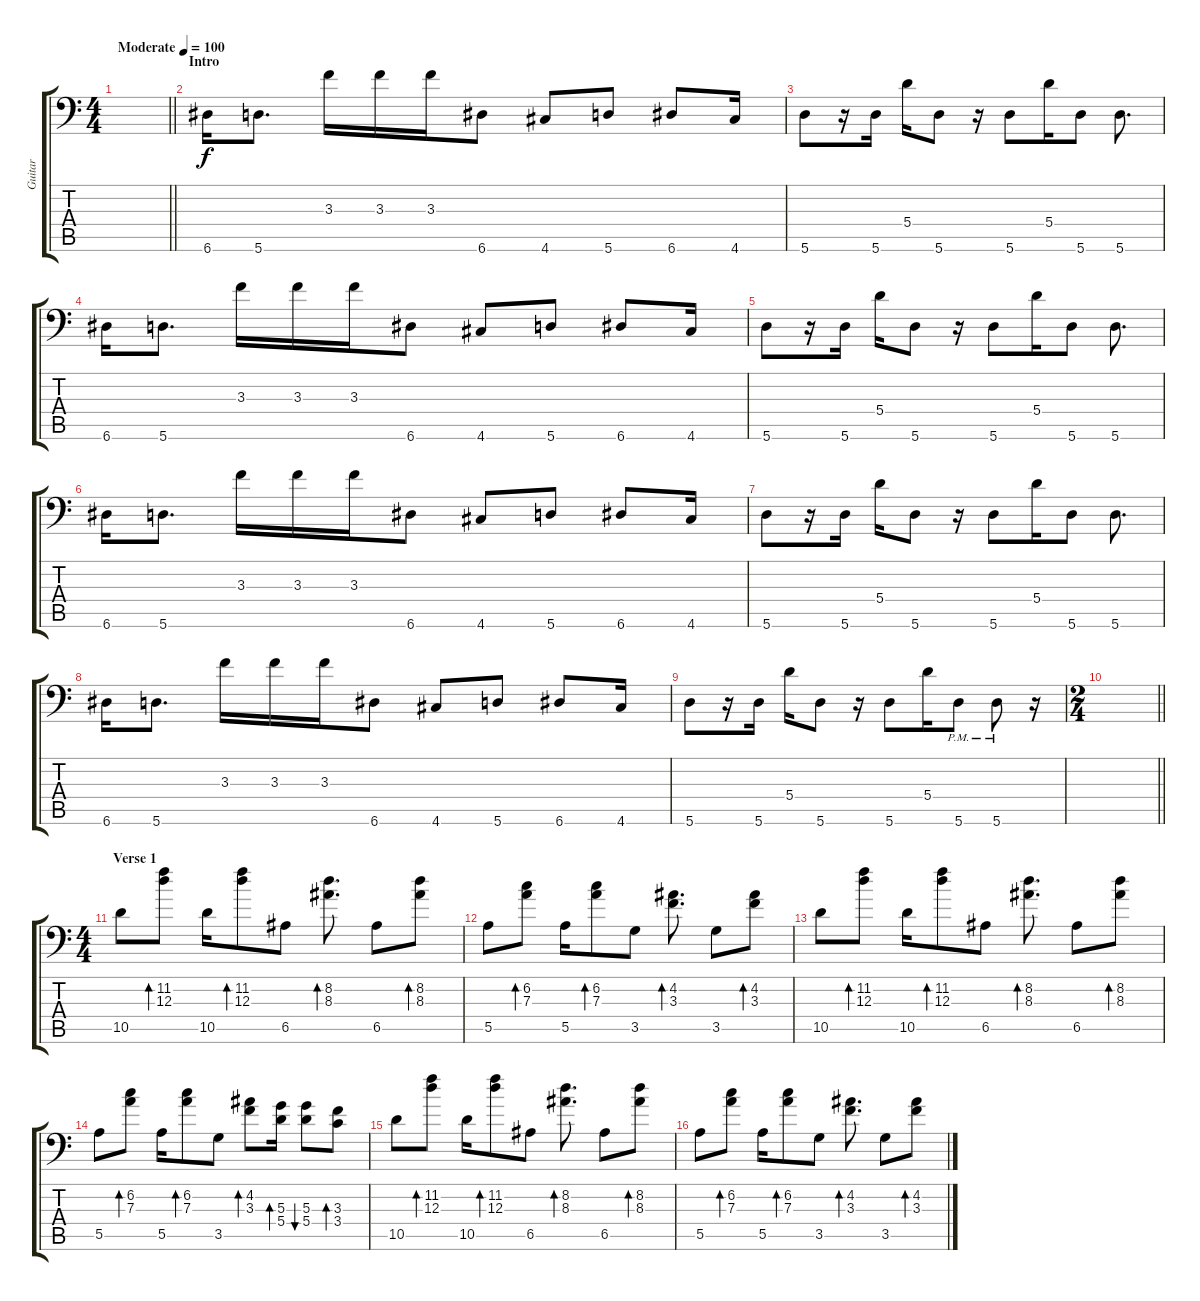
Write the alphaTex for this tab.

\track ("Guitar" "Guitar") {instrument distortionguitar}
\staff {score tabs}
\tuning (B3 Gb3 D3 A2 E2 A1) {hide}
\ts (4 4)
\tempo (100 "Moderate")
\clef f4
\barLineRight lightlight
\ks c
|
\section ("" "Intro")
6.6.16 5.6.8{d} 3.3.16 3.3.16 3.3.16 6.6.8 4.6.8 5.6.8 6.6.8 4.6.16 |
5.6.8 r.16 5.6.16 5.4.16 5.6.8 r.16 5.6.8 5.4.16 5.6.8 5.6.8{d} |
6.6.16 5.6.8{d} 3.3.16 3.3.16 3.3.16 6.6.8 4.6.8 5.6.8 6.6.8 4.6.16 |
5.6.8 r.16 5.6.16 5.4.16 5.6.8 r.16 5.6.8 5.4.16 5.6.8 5.6.8{d} |
6.6.16 5.6.8{d} 3.3.16 3.3.16 3.3.16 6.6.8 4.6.8 5.6.8 6.6.8 4.6.16 |
5.6.8 r.16 5.6.16 5.4.16 5.6.8 r.16 5.6.8 5.4.16 5.6.8 5.6.8{d} |
6.6.16 5.6.8{d} 3.3.16 3.3.16 3.3.16 6.6.8 4.6.8 5.6.8 6.6.8 4.6.16 |
5.6.8 r.16 5.6.16 5.4.16 5.6.8 r.16 5.6.8 5.4.16 5.6{pm}.8 5.6{pm}.8 r.16 |
\ts (2 4)
\barLineRight lightlight
|
\ts (4 4)
\section ("" "Verse 1")
10.5.8 (11.2 12.3).8{bd 60} 10.5.16 (11.2 12.3).8{bd 60} 6.5.8 (8.2 8.3).8{d bd 60} 6.5.8 (8.2 8.3).8{bd 60} |
5.5.8 (6.2 7.3).8{bd 60} 5.5.16 (6.2 7.3).8{bd 60} 3.5.8 (4.2 3.3).8{d bd 60} 3.5.8 (4.2 3.3).8{bd 60} |
10.5.8 (11.2 12.3).8{bd 60} 10.5.16 (11.2 12.3).8{bd 60} 6.5.8 (8.2 8.3).8{d bd 60} 6.5.8 (8.2 8.3).8{bd 60} |
5.5.8 (6.2 7.3).8{bd 60} 5.5.16 (6.2 7.3).8{bd 60} 3.5.8 (4.2 3.3).8{bd 60} (5.3 5.4).16{bd 60} (5.3 5.4).8{bu 60} (3.3 3.4).8{bd 60} |
10.5.8 (11.2 12.3).8{bd 60} 10.5.16 (11.2 12.3).8{bd 60} 6.5.8 (8.2 8.3).8{d bd 60} 6.5.8 (8.2 8.3).8{bd 60} |
5.5.8 (6.2 7.3).8{bd 60} 5.5.16 (6.2 7.3).8{bd 60} 3.5.8 (4.2 3.3).8{d bd 60} 3.5.8 (4.2 3.3).8{bd 60}
